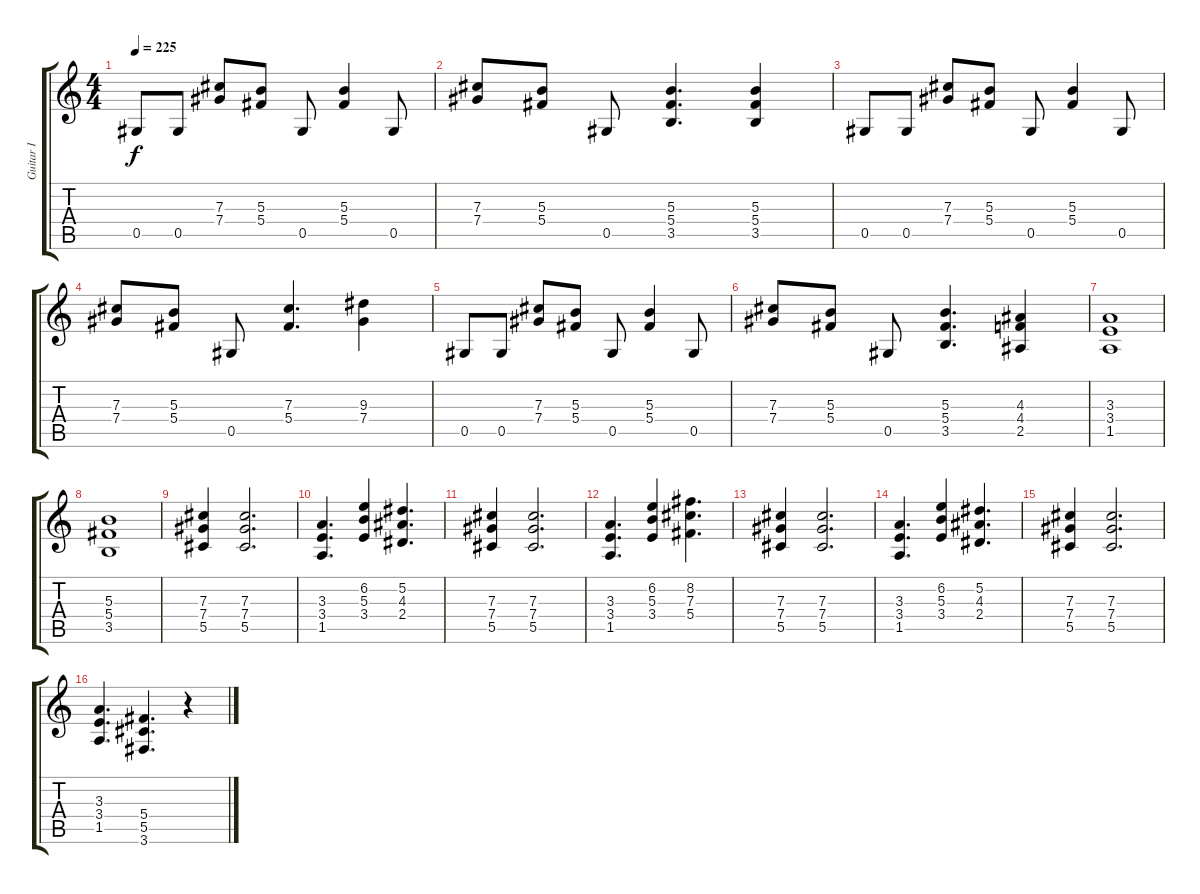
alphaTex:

\track ("Guitar I" "Guitar I") {instrument overdrivenguitar}
\staff {score tabs}
\tuning (Eb4 Bb3 Gb3 Db3 Ab2 Eb2) {hide}
\ts (4 4)
\tempo 225
\clef g2
\ks c
0.5.8{dy f} 0.5.8 (7.3 7.4).8 (5.3 5.4).8 0.5.8 (5.3 5.4).4 0.5.8 |
(7.3 7.4).8 (5.3 5.4).8 0.5.8 (5.3 5.4 3.5).4{d} (5.3 5.4 3.5).4 |
0.5.8 0.5.8 (7.3 7.4).8 (5.3 5.4).8 0.5.8 (5.3 5.4).4 0.5.8 |
(7.3 7.4).8 (5.3 5.4).8 0.5.8 (7.3 5.4).4{d} (9.3 7.4).4 |
0.5.8 0.5.8 (7.3 7.4).8 (5.3 5.4).8 0.5.8 (5.3 5.4).4 0.5.8 |
(7.3 7.4).8 (5.3 5.4).8 0.5.8 (5.3 5.4 3.5).4{d} (4.3 4.4 2.5).4 |
(3.3 3.4 1.5).1 |
(5.3 5.4 3.5).1 |
(7.3 7.4 5.5).4 (7.3 7.4 5.5).2{d} |
(3.3 3.4 1.5).4{d} (6.2 5.3 3.4).4 (5.2 4.3 2.4).4{d} |
(7.3 7.4 5.5).4 (7.3 7.4 5.5).2{d} |
(3.3 3.4 1.5).4{d} (6.2 5.3 3.4).4 (8.2 7.3 5.4).4{d} |
(7.3 7.4 5.5).4 (7.3 7.4 5.5).2{d} |
(3.3 3.4 1.5).4{d} (6.2 5.3 3.4).4 (5.2 4.3 2.4).4{d} |
(7.3 7.4 5.5).4 (7.3 7.4 5.5).2{d} |
(3.3 3.4 1.5).4{d} (5.4 5.5 3.6).4{d} r.4
